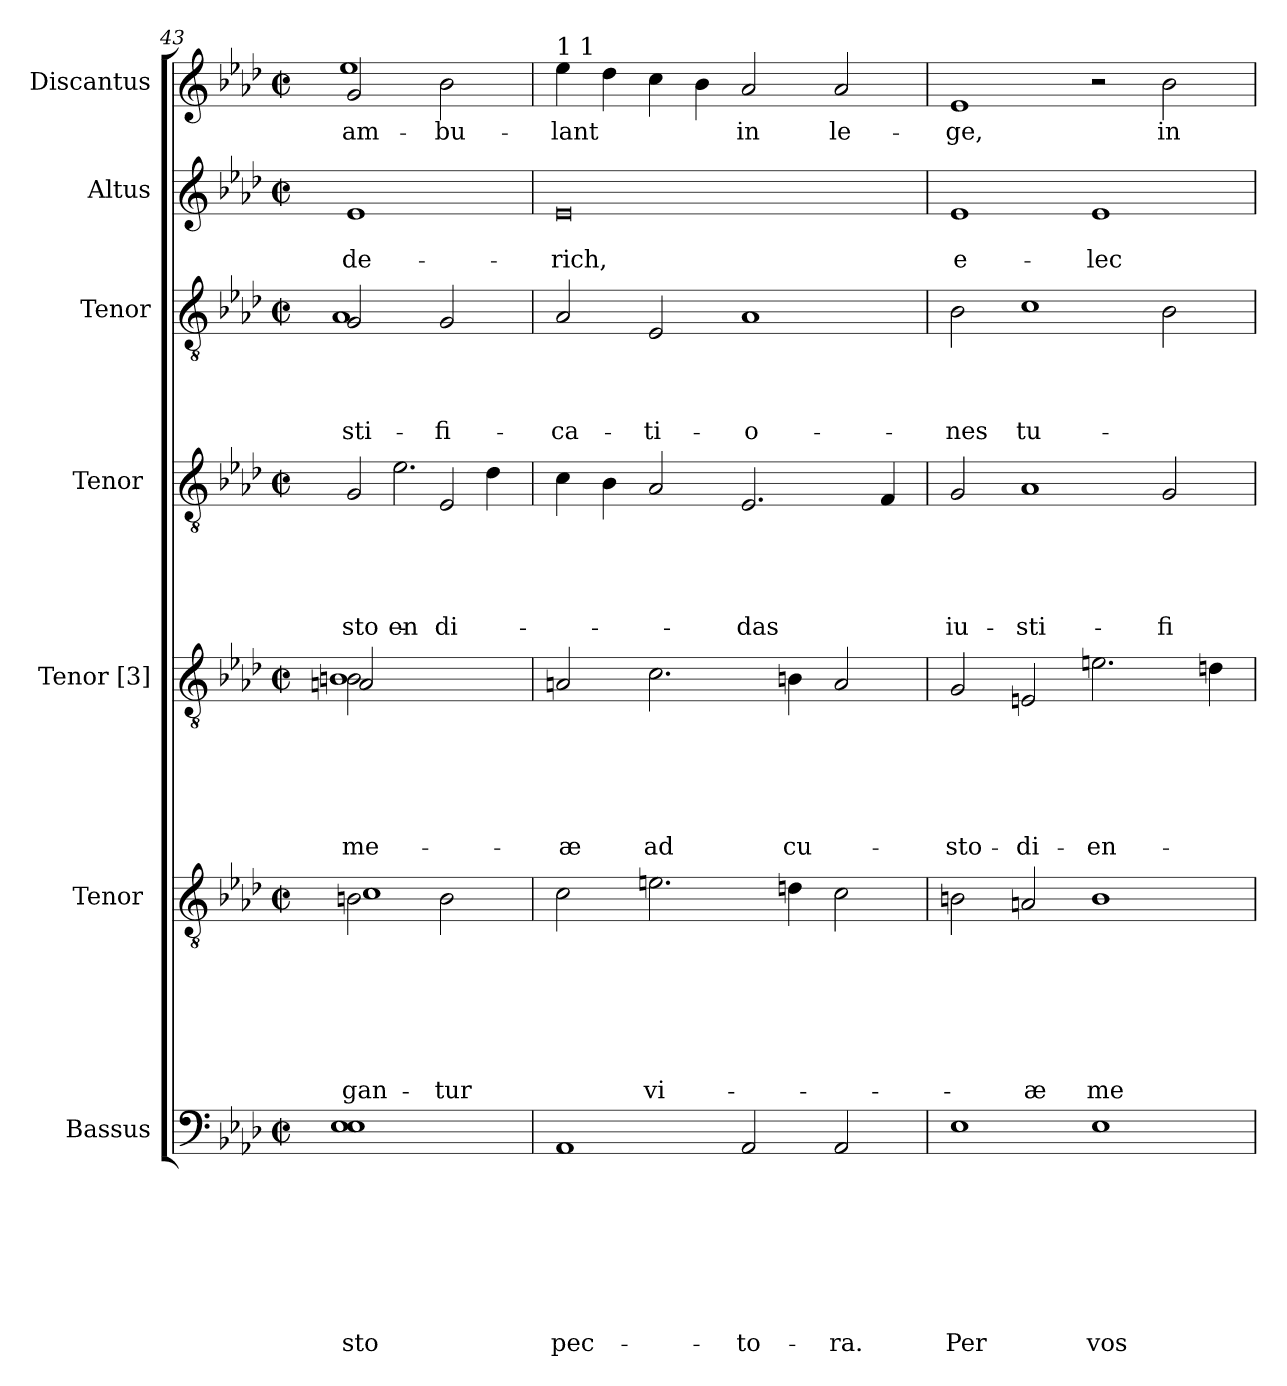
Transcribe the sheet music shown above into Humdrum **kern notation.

**kern	**text	**text	**text	**text	**text	**text	**text	**text	**kern	**text	**text	**text	**text	**text	**text	**text	**kern	**text	**text	**text	**text	**text	**text	**kern	**text	**text	**text	**text	**text	**kern	**text	**text	**text	**text	**kern	**text	**text	**kern	**text
*part7	*part7	*part7	*part7	*part7	*part7	*part7	*part7	*part7	*part6	*part6	*part6	*part6	*part6	*part6	*part6	*part6	*part5	*part5	*part5	*part5	*part5	*part5	*part5	*part4	*part4	*part4	*part4	*part4	*part4	*part3	*part3	*part3	*part3	*part3	*part2	*part2	*part2	*part1	*part1
*staff7	*staff7	*staff7	*staff7	*staff7	*staff7	*staff7	*staff7	*staff7	*staff6	*staff6	*staff6	*staff6	*staff6	*staff6	*staff6	*staff6	*staff5	*staff5	*staff5	*staff5	*staff5	*staff5	*staff5	*staff4	*staff4	*staff4	*staff4	*staff4	*staff4	*staff3	*staff3	*staff3	*staff3	*staff3	*staff2	*staff2	*staff2	*staff1	*staff1
*I"Bassus	*	*	*	*	*	*	*	*	*I"Tenor [4]	*	*	*	*	*	*	*	*I"Tenor [3]	*	*	*	*	*	*	*I"Tenor [2]	*	*	*	*	*	*I"Tenor	*	*	*	*	*I"Altus	*	*	*I"Discantus	*
*I'B	*	*	*	*	*	*	*	*	*I'T [4]	*	*	*	*	*	*	*	*I'T [3]	*	*	*	*	*	*	*I'T [2]	*	*	*	*	*	*I'T	*	*	*	*	*I'A	*	*	*I'D	*
*clefF4	*	*	*	*	*	*	*	*	*clefGv2	*	*	*	*	*	*	*	*clefGv2	*	*	*	*	*	*	*clefGv2	*	*	*	*	*	*clefGv2	*	*	*	*	*clefG2	*	*	*clefG2	*
*k[b-e-a-d-]	*	*	*	*	*	*	*	*	*k[b-e-a-d-]	*	*	*	*	*	*	*	*k[b-e-a-d-]	*	*	*	*	*	*	*k[b-e-a-d-]	*	*	*	*	*	*k[b-e-a-d-]	*	*	*	*	*k[b-e-a-d-]	*	*	*k[b-e-a-d-]	*
*A-:	*	*	*	*	*	*	*	*	*A-:	*	*	*	*	*	*	*	*A-:	*	*	*	*	*	*	*A-:	*	*	*	*	*	*A-:	*	*	*	*	*A-:	*	*	*A-:	*
*M2/2	*	*	*	*	*	*	*	*	*M2/2	*	*	*	*	*	*	*	*M2/2	*	*	*	*	*	*	*M2/2	*	*	*	*	*	*M2/2	*	*	*	*	*M2/2	*	*	*M2/2	*
*met(c|)	*	*	*	*	*	*	*	*	*met(c|)	*	*	*	*	*	*	*	*met(c|)	*	*	*	*	*	*	*met(c|)	*	*	*	*	*	*met(c|)	*	*	*	*	*met(c|)	*	*	*met(c|)	*
=43	=43	=43	=43	=43	=43	=43	=43	=43	=43	=43	=43	=43	=43	=43	=43	=43	=43	=43	=43	=43	=43	=43	=43	=43	=43	=43	=43	=43	=43	=43	=43	=43	=43	=43	=43	=43	=43	=43	=43
!	!	!	!	!	!	!	!	!LO:LY:b	!	!	!	!	!	!	!	!LO:LY:b	!	!	!	!	!	!	!LO:LY:b	!	!	!	!	!	!	!	!	!	!	!	!	!	!	!	!
*	*	*	*	*	*	*	*	*	*^	*	*	*	*	*	*	*	*^	*	*	*	*	*	*	*	*	*	*	*	*	*	*	*	*	*	*	*	*	*	*
*	*	*	*	*	*	*	*	*	*	*	*	*	*	*	*	*	*	*	*^	*	*	*	*	*	*	*	*	*	*	*	*	*	*	*	*	*	*	*	*	*	*
!	!	!	!	!	!	!	!	!	!	!	!	!	!	!	!	!	!	!	!	!	!	!	!	!	!	!LO:LY:b	!	!	!	!	!	!LO:LY:b	!	!	!	!	!LO:LY:b	!	!	!	!	!
*	*	*	*	*	*	*	*	*	*	*	*	*	*	*	*	*	*	*	*	*	*	*	*	*	*	*	*^	*	*	*	*	*	*^	*	*	*	*	*	*	*	*	*
*	*	*	*	*	*	*	*	*	*	*	*	*	*	*	*	*	*	*	*	*	*	*	*	*	*	*	*	*^	*	*	*	*	*	*	*	*	*	*	*	*	*	*	*	*
!	!	!	!	!	!	!	!	!	!	!	!	!	!	!	!	!	!	!	!	!	!	!	!	!	!	!	!	!	!	!	!	!	!	!	!	!	!	!	!	!LO:LY:b	!	!	!LO:LY:b	!	!LO:LY:b
*	*	*	*	*	*	*	*	*	*	*	*	*	*	*	*	*	*	*	*	*	*	*	*	*	*	*	*	*	*	*	*	*	*	*	*	*	*	*	*	*	*	*	*	*^	*
!	!	!	!	!	!	!	!	!	!	!	!	!	!	!	!	!	!	!	!	!	!	!	!	!	!	!	!	!	!	!	!	!	!	!	!	!	!	!	!	!	!	!	!	!	!	!LO:LY:b
1E- 1E-	.	.	.	.	.	.	.	-sto	2B\	1c	.	.	.	.	.	.	gan-	2B\	2A/	1B	.	.	.	.	.	me-	2G/	4ryy	2.ryy	.	.	.	.	-sto-	2G/	1A-	.	.	.	-sti-	1e-	.	-de-	2g/	1ee-	-am-
!	!	!	!	!	!	!	!	!	!	!	!	!	!	!	!	!	!	!	!	!	!	!	!	!	!	!	!	!	!	!	!	!	!	!LO:LY:b	!	!	!	!	!	!	!	!	!	!	!	!
.	.	.	.	.	.	.	.	.	.	.	.	.	.	.	.	.	.	.	.	.	.	.	.	.	.	.	.	2.e-\	.	.	.	.	.	-en-	.	.	.	.	.	.	.	.	.	.	.	.
!	!	!	!	!	!	!	!	!	!	!	!	!	!	!	!	!	!LO:LY:b	!	!	!	!	!	!	!	!	!	!	!	!	!	!	!	!	!LO:LY:b	!	!	!	!	!	!LO:LY:b	!	!	!	!	!	!LO:LY:b
.	.	.	.	.	.	.	.	.	2B\	.	.	.	.	.	.	.	-tur	2ryy	2ryy	.	.	.	.	.	.	.	2E-/	.	.	.	.	.	.	-di-	2G/	.	.	.	.	-fi-	.	.	.	2b-\	.	bu-
.	.	.	.	.	.	.	.	.	.	.	.	.	.	.	.	.	.	.	.	.	.	.	.	.	.	.	.	.	4d-\	.	.	.	.	.	.	.	.	.	.	.	.	.	.	.	.	.
*	*	*	*	*	*	*	*	*	*v	*v	*	*	*	*	*	*	*	*	*	*	*	*	*	*	*	*	*	*	*	*	*	*	*	*	*v	*v	*	*	*	*	*	*	*	*v	*v	*
*	*	*	*	*	*	*	*	*	*	*	*	*	*	*	*	*	*v	*v	*v	*	*	*	*	*	*	*	*	*	*	*	*	*	*	*	*	*	*	*	*	*	*	*	*
!!LO:LB:g=z
=44	=44	=44	=44	=44	=44	=44	=44	=44	=44	=44	=44	=44	=44	=44	=44	=44	=44	=44	=44	=44	=44	=44	=44	=44	=44	=44	=44	=44	=44	=44	=44	=44	=44	=44	=44	=44	=44	=44	=44	=44	=44
!	!	!	!	!	!	!	!	!	!	!	!	!	!	!	!	!	!	!	!	!	!	!	!	!	!	!	!	!	!	!	!	!	!	!	!	!	!	!	!	!LO:TX:a:t=1 1	!
!	!	!	!	!	!	!	!	!LO:LY:b	!	!	!	!	!	!	!	!	!	!	!	!	!	!	!LO:LY:b	!	!	!	!	!	!	!	!	!	!	!	!	!LO:LY:b	!	!	!LO:LY:b	!	!LO:LY:b
*	*	*	*	*	*	*	*	*	*	*	*	*	*	*	*	*	*	*	*	*	*	*	*	*v	*v	*v	*	*	*	*	*	*	*	*	*	*	*	*	*	*	*
1AA-	.	.	.	.	.	.	.	pec-	2c\	.	.	.	.	.	.	.	2A/	.	.	.	.	.	-æ	4c\	.	.	.	.	.	2A-/	.	.	.	-ca-	0e-	.	-rich,	4ee-\	-lant
.	.	.	.	.	.	.	.	.	.	.	.	.	.	.	.	.	.	.	.	.	.	.	.	4B-\	.	.	.	.	.	.	.	.	.	.	.	.	.	4dd-\	.
!	!	!	!	!	!	!	!	!	!	!	!	!	!	!	!	!LO:LY:b	!	!	!	!	!	!	!LO:LY:b	!	!	!	!	!	!	!	!	!	!	!LO:LY:b	!	!	!	!	!
.	.	.	.	.	.	.	.	.	2.e\	.	.	.	.	.	.	-vi-	2.c\	.	.	.	.	.	ad	2A-/	.	.	.	.	.	2E-/	.	.	.	-ti-	.	.	.	4cc\	.
.	.	.	.	.	.	.	.	.	.	.	.	.	.	.	.	.	.	.	.	.	.	.	.	.	.	.	.	.	.	.	.	.	.	.	.	.	.	4b-\	.
!	!	!	!	!	!	!	!	!LO:LY:b	!	!	!	!	!	!	!	!	!	!	!	!	!	!	!	!	!	!	!	!	!LO:LY:b	!	!	!	!	!LO:LY:b:rj	!	!	!	!	!LO:LY:b
2AA-/	.	.	.	.	.	.	.	-to-	.	.	.	.	.	.	.	.	.	.	.	.	.	.	.	2.E-/	.	.	.	.	-das	1A-	.	.	.	-o-	.	.	.	2a-/	in
!	!	!	!	!	!	!	!	!	!	!	!	!	!	!	!	!	!	!	!	!	!	!	!LO:LY:b	!	!	!	!	!	!	!	!	!	!	!	!	!	!	!	!
.	.	.	.	.	.	.	.	.	4d\	.	.	.	.	.	.	.	4B\	.	.	.	.	.	cu-	.	.	.	.	.	.	.	.	.	.	.	.	.	.	.	.
!	!	!	!	!	!	!	!	!LO:LY:b	!	!	!	!	!	!	!	!	!	!	!	!	!	!	!	!	!	!	!	!	!	!	!	!	!	!	!	!	!	!	!LO:LY:b
2AA-/	.	.	.	.	.	.	.	-ra.	2c\	.	.	.	.	.	.	.	2A/	.	.	.	.	.	.	.	.	.	.	.	.	.	.	.	.	.	.	.	.	2a-/	le-
.	.	.	.	.	.	.	.	.	.	.	.	.	.	.	.	.	.	.	.	.	.	.	.	4F/	.	.	.	.	.	.	.	.	.	.	.	.	.	.	.
=45	=45	=45	=45	=45	=45	=45	=45	=45	=45	=45	=45	=45	=45	=45	=45	=45	=45	=45	=45	=45	=45	=45	=45	=45	=45	=45	=45	=45	=45	=45	=45	=45	=45	=45	=45	=45	=45	=45	=45
!	!	!	!	!	!	!	!	!LO:LY:b	!	!	!	!	!	!	!	!	!	!	!	!	!	!	!LO:LY:b	!	!	!	!	!	!LO:LY:b	!	!	!	!	!LO:LY:b	!	!	!LO:LY:b:rj	!	!LO:LY:b
1E-	.	.	.	.	.	.	.	Per	2B\	.	.	.	.	.	.	.	2G/	.	.	.	.	.	-sto-	2G/	.	.	.	.	iu-	2B-\	.	.	.	-nes	1e-	.	e-	1e-	-ge,
!	!	!	!	!	!	!	!	!	!	!	!	!	!	!	!	!LO:LY:b	!	!	!	!	!	!	!LO:LY:b	!	!	!	!	!	!LO:LY:b	!	!	!	!	!LO:LY:b	!	!	!	!	!
.	.	.	.	.	.	.	.	.	2A/	.	.	.	.	.	.	-æ	2E/	.	.	.	.	.	-di-	1A-	.	.	.	.	-sti-	1c	.	.	.	tu-	.	.	.	.	.
!	!	!	!	!	!	!	!	!LO:LY:b	!	!	!	!	!	!	!	!LO:LY:b	!	!	!	!	!	!	!LO:LY:b	!	!	!	!	!	!	!	!	!	!	!	!	!	!LO:LY:b	!	!
1E-	.	.	.	.	.	.	.	vos	1B	.	.	.	.	.	.	me-	2.e\	.	.	.	.	.	-en-	.	.	.	.	.	.	.	.	.	.	.	1e-	.	-lec-	2r	.
!	!	!	!	!	!	!	!	!	!	!	!	!	!	!	!	!	!	!	!	!	!	!	!	!	!	!	!	!	!LO:LY:b	!	!	!	!	!	!	!	!	!	!LO:LY:b
.	.	.	.	.	.	.	.	.	.	.	.	.	.	.	.	.	.	.	.	.	.	.	.	2G/	.	.	.	.	-fi-	2B-\	.	.	.	.	.	.	.	2b-\	in
.	.	.	.	.	.	.	.	.	.	.	.	.	.	.	.	.	4d\	.	.	.	.	.	.	.	.	.	.	.	.	.	.	.	.	.	.	.	.	.	.
=	=	=	=	=	=	=	=	=	=	=	=	=	=	=	=	=	=	=	=	=	=	=	=	=	=	=	=	=	=	=	=	=	=	=	=	=	=	=	=
*-	*-	*-	*-	*-	*-	*-	*-	*-	*-	*-	*-	*-	*-	*-	*-	*-	*-	*-	*-	*-	*-	*-	*-	*-	*-	*-	*-	*-	*-	*-	*-	*-	*-	*-	*-	*-	*-	*-	*-
